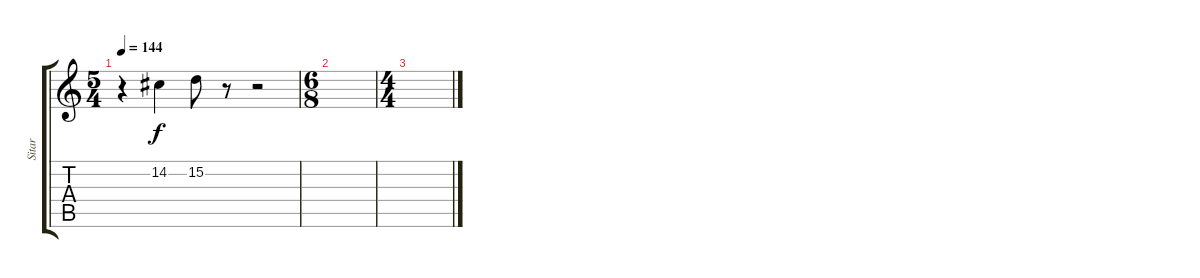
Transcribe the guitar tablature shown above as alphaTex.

\track ("Sitar" "Sitar") {instrument sitar}
\staff {score tabs}
\tuning (E4 B3 G3 D3 A2 E2) {hide}
\ts (5 4)
\tempo 144
\clef g2
\ks c
r.4{dy f} 14.2.4 15.2.8 r.8 r.2 |
\ts (6 8)
|
\ts (4 4)
